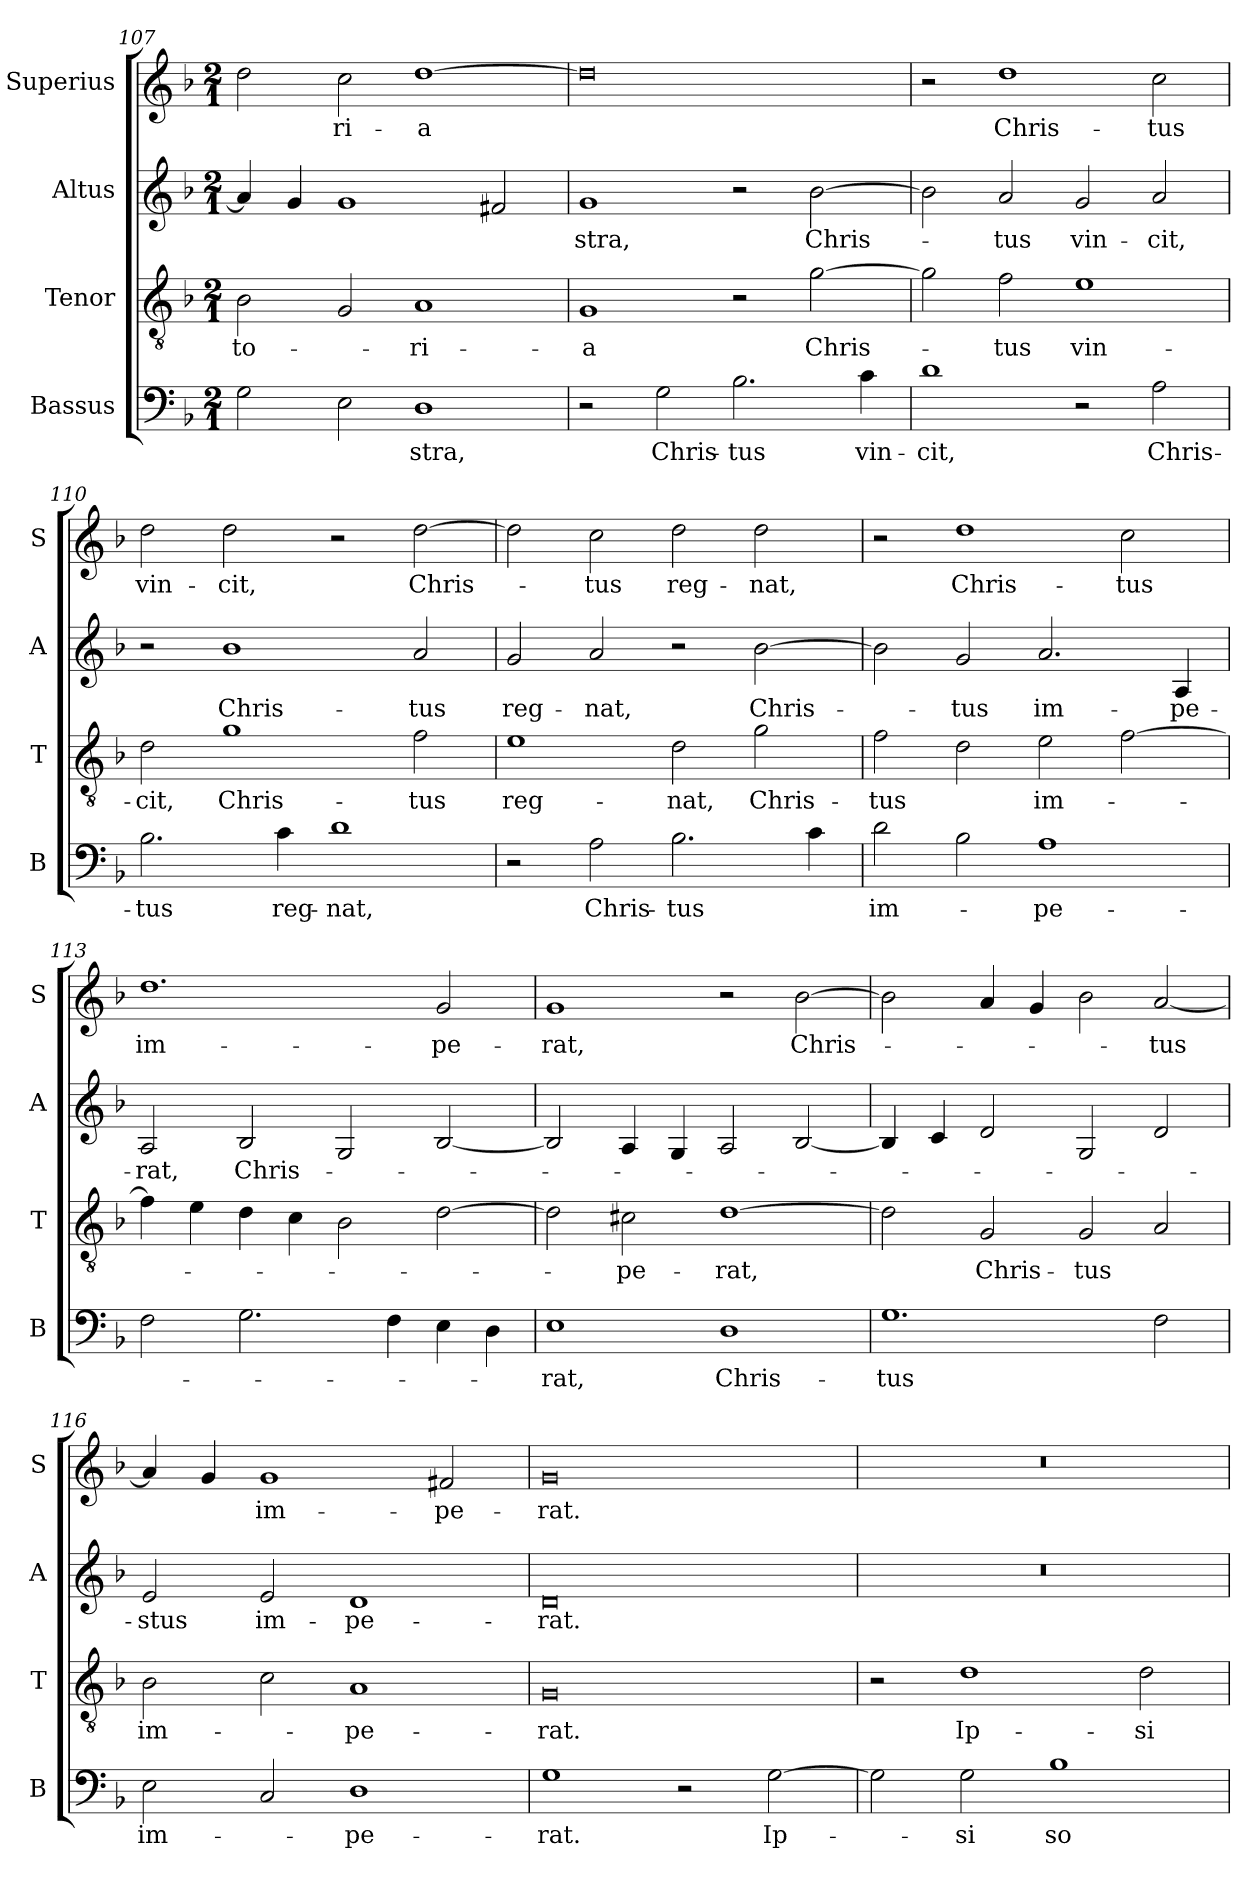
**kern	**text	**kern	**text	**kern	**text	**kern	**text
*part4	*part4	*part3	*part3	*part2	*part2	*part1	*part1
*staff4	*staff4	*staff3	*staff3	*staff2	*staff2	*staff1	*staff1
*I"Bassus	*	*I"Tenor	*	*I"Altus	*	*I"Superius	*
*I'B	*	*I'T	*	*I'A	*	*I'S	*
*clefF4	*	*clefGv2	*	*clefG2	*	*clefG2	*
*k[b-]	*	*k[b-]	*	*k[b-]	*	*k[b-]	*
*F:	*	*F:	*	*F:	*	*F:	*
*M2/1	*	*M2/1	*	*M2/1	*	*M2/1	*
=107	=107	=107	=107	=107	=107	=107	=107
2G	.	2B-	-to-	4a]	.	2dd	.
.	.	.	.	4g	.	.	.
2E	.	2G	.	1g	.	2cc	-ri-
1D	-stra,	1A	-ri-	.	.	[1dd	-a
.	.	.	.	2f#X	.	.	.
=108	=108	=108	=108	=108	=108	=108	=108
2r	.	1G	-a	1g	-stra,	0dd]	.
2G	Chris-	.	.	.	.	.	.
2.B-	-tus	2r	.	2r	.	.	.
.	.	[2g	Chris-	[2b-	Chris-	.	.
4c	vin-	.	.	.	.	.	.
=109	=109	=109	=109	=109	=109	=109	=109
1d	-cit,	2g]	.	2b-]	.	2r	.
.	.	2f	-tus	2a	-tus	1dd	Chris-
2r	.	1e	vin-	2g	vin-	.	.
2A	Chris-	.	.	2a	-cit,	2cc	-tus
=110	=110	=110	=110	=110	=110	=110	=110
2.B-	-tus	2d	-cit,	2r	.	2dd	vin-
.	.	1g	Chris-	1b-	Chris-	2dd	-cit,
4c	reg-	.	.	.	.	.	.
1d	-nat,	.	.	.	.	2r	.
.	.	2f	-tus	2a	-tus	[2dd	Chris-
=111	=111	=111	=111	=111	=111	=111	=111
2r	.	1e	reg-	2g	reg-	2dd]	.
2A	Chris-	.	.	2a	-nat,	2cc	-tus
2.B-	-tus	2d	-nat,	2r	.	2dd	reg-
.	.	2g	Chris-	[2b-	Chris-	2dd	-nat,
4c	.	.	.	.	.	.	.
=112	=112	=112	=112	=112	=112	=112	=112
2d	im-	2f	-tus	2b-]	.	2r	.
2B-	.	2d	.	2g	-tus	1dd	Chris-
1A	-pe-	2e	im-	2.a	im-	.	.
.	.	[2f	.	.	.	2cc	-tus
.	.	.	.	4A	-pe-	.	.
=113	=113	=113	=113	=113	=113	=113	=113
2F	.	4f]	.	2A	-rat,	1.dd	im-
.	.	4e	.	.	.	.	.
2.G	.	4d	.	2B-	Chris-	.	.
.	.	4c	.	.	.	.	.
.	.	2B-	.	2G	.	.	.
4F	.	.	.	.	.	.	.
4E	.	[2d	.	[2B-	.	2g	-pe-
4D	.	.	.	.	.	.	.
=114	=114	=114	=114	=114	=114	=114	=114
1E	-rat,	2d]	.	2B-]	.	1g	-rat,
.	.	2c#X	-pe-	4A	.	.	.
.	.	.	.	4G	.	.	.
1D	Chris-	[1d	-rat,	2A	.	2r	.
.	.	.	.	[2B-	.	[2b-	Chris-
=115	=115	=115	=115	=115	=115	=115	=115
1.G	-tus	2d]	.	4B-]	.	2b-]	.
.	.	.	.	4c	.	.	.
.	.	2G	Chris-	2d	.	4a	.
.	.	.	.	.	.	4g	.
.	.	2G	-tus	2G	.	2b-	.
2F	.	2A	.	2d	.	[2a	-tus
=116	=116	=116	=116	=116	=116	=116	=116
2E	im-	2B-	im-	2e	-stus	4a]	.
.	.	.	.	.	.	4g	.
2C	.	2c	.	2e	im-	1g	im-
1D	-pe-	1A	-pe-	1d	-pe-	.	.
.	.	.	.	.	.	2f#X	-pe-
=117	=117	=117	=117	=117	=117	=117	=117
1G	-rat.	0G	-rat.	0d	-rat.	0g	-rat.
2r	.	.	.	.	.	.	.
[2G	Ip-	.	.	.	.	.	.
=118	=118	=118	=118	=118	=118	=118	=118
2G]	.	2r	.	0r	.	0r	.
2G	-si	1d	Ip-	.	.	.	.
1B-	so-	.	.	.	.	.	.
.	.	2d	-si	.	.	.	.
=	=	=	=	=	=	=	=
*-	*-	*-	*-	*-	*-	*-	*-
